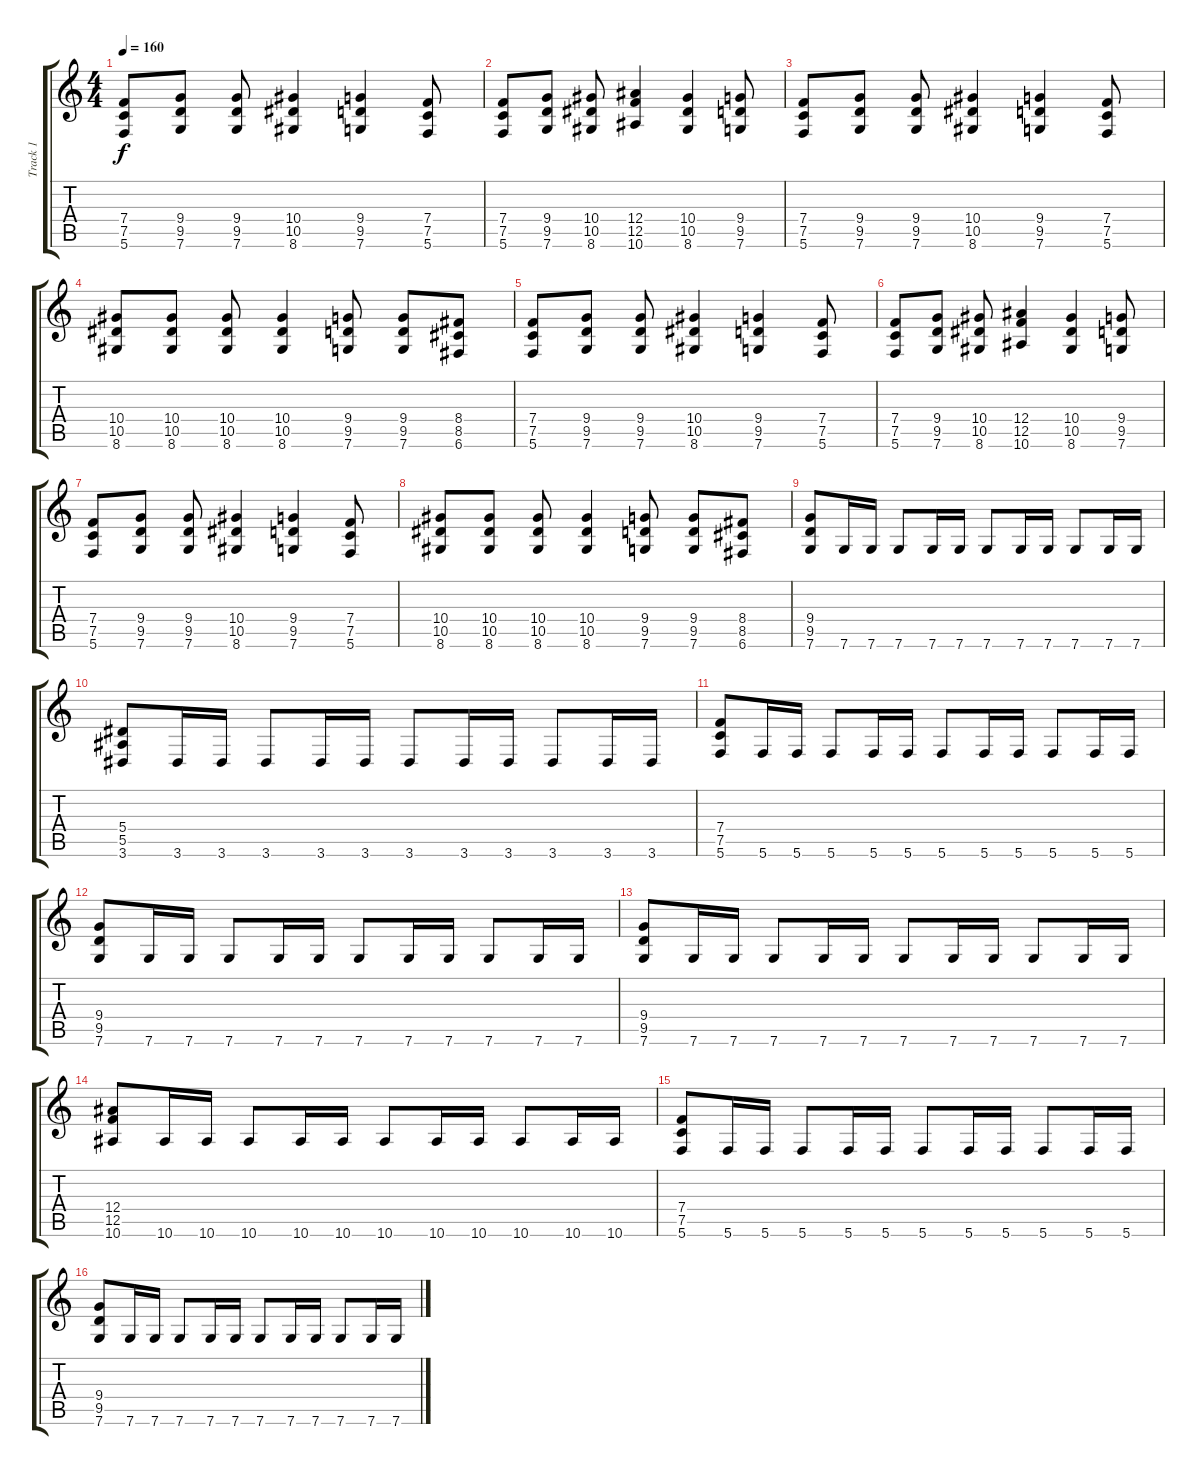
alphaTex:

\track ("Track 1" "Track 1") {instrument overdrivenguitar}
\staff {score tabs}
\tuning (C4 G3 Eb3 Bb2 F2 C2) {hide}
\ts (4 4)
\tempo 160
\clef g2
\ks c
(7.4 7.5 5.6).8{dy f} (9.4 9.5 7.6).8 (9.4 9.5 7.6).8 (10.4 10.5 8.6).4 (9.4 9.5 7.6).4 (7.4 7.5 5.6).8 |
(7.4 7.5 5.6).8 (9.4 9.5 7.6).8 (10.4 10.5 8.6).8 (12.4 12.5 10.6).4 (10.4 10.5 8.6).4 (9.4 9.5 7.6).8 |
(7.4 7.5 5.6).8 (9.4 9.5 7.6).8 (9.4 9.5 7.6).8 (10.4 10.5 8.6).4 (9.4 9.5 7.6).4 (7.4 7.5 5.6).8 |
(10.4 10.5 8.6).8 (10.4 10.5 8.6).8 (10.4 10.5 8.6).8 (10.4 10.5 8.6).4 (9.4 9.5 7.6).8 (9.4 9.5 7.6).8 (8.4 8.5 6.6).8 |
(7.4 7.5 5.6).8 (9.4 9.5 7.6).8 (9.4 9.5 7.6).8 (10.4 10.5 8.6).4 (9.4 9.5 7.6).4 (7.4 7.5 5.6).8 |
(7.4 7.5 5.6).8 (9.4 9.5 7.6).8 (10.4 10.5 8.6).8 (12.4 12.5 10.6).4 (10.4 10.5 8.6).4 (9.4 9.5 7.6).8 |
(7.4 7.5 5.6).8 (9.4 9.5 7.6).8 (9.4 9.5 7.6).8 (10.4 10.5 8.6).4 (9.4 9.5 7.6).4 (7.4 7.5 5.6).8 |
(10.4 10.5 8.6).8 (10.4 10.5 8.6).8 (10.4 10.5 8.6).8 (10.4 10.5 8.6).4 (9.4 9.5 7.6).8 (9.4 9.5 7.6).8 (8.4 8.5 6.6).8 |
(9.4 9.5 7.6).8 7.6.16 7.6.16 7.6.8 7.6.16 7.6.16 7.6.8 7.6.16 7.6.16 7.6.8 7.6.16 7.6.16 |
(5.4 5.5 3.6).8 3.6.16 3.6.16 3.6.8 3.6.16 3.6.16 3.6.8 3.6.16 3.6.16 3.6.8 3.6.16 3.6.16 |
(7.4 7.5 5.6).8 5.6.16 5.6.16 5.6.8 5.6.16 5.6.16 5.6.8 5.6.16 5.6.16 5.6.8 5.6.16 5.6.16 |
(9.4 9.5 7.6).8 7.6.16 7.6.16 7.6.8 7.6.16 7.6.16 7.6.8 7.6.16 7.6.16 7.6.8 7.6.16 7.6.16 |
(9.4 9.5 7.6).8 7.6.16 7.6.16 7.6.8 7.6.16 7.6.16 7.6.8 7.6.16 7.6.16 7.6.8 7.6.16 7.6.16 |
(12.4 12.5 10.6).8 10.6.16 10.6.16 10.6.8 10.6.16 10.6.16 10.6.8 10.6.16 10.6.16 10.6.8 10.6.16 10.6.16 |
(7.4 7.5 5.6).8 5.6.16 5.6.16 5.6.8 5.6.16 5.6.16 5.6.8 5.6.16 5.6.16 5.6.8 5.6.16 5.6.16 |
(9.4 9.5 7.6).8 7.6.16 7.6.16 7.6.8 7.6.16 7.6.16 7.6.8 7.6.16 7.6.16 7.6.8 7.6.16 7.6.16
